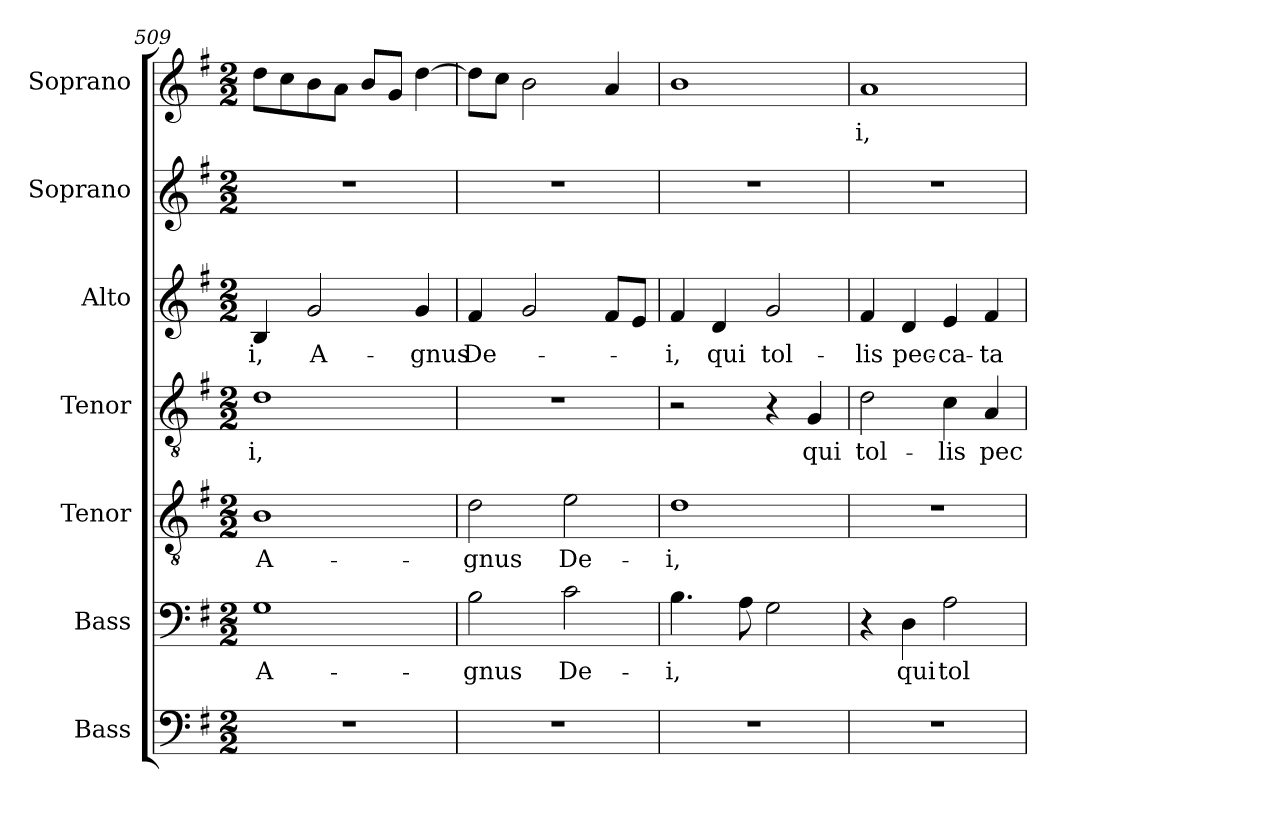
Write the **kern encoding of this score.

**kern	**kern	**text	**kern	**text	**kern	**text	**kern	**text	**kern	**kern	**text
*part7	*part6	*part6	*part5	*part5	*part4	*part4	*part3	*part3	*part2	*part1	*part1
*staff7	*staff6	*staff6	*staff5	*staff5	*staff4	*staff4	*staff3	*staff3	*staff2	*staff1	*staff1
*I"Bass	*I"Bass	*	*I"Tenor	*	*I"Tenor	*	*I"Alto	*	*I"Soprano	*I"Soprano	*
*I'B.	*I'B.	*	*I'T.	*	*I'T.	*	*I'A.	*	*I'S.	*I'S.	*
*clefF4	*clefF4	*	*clefGv2	*	*clefGv2	*	*clefG2	*	*clefG2	*clefG2	*
*	*	*	*ITrd7c12	*	*ITrd7c12	*	*	*	*	*	*
*k[f#]	*k[f#]	*	*k[f#]	*	*k[f#]	*	*k[f#]	*	*k[f#]	*k[f#]	*
*G:	*G:	*	*G:	*	*G:	*	*G:	*	*G:	*G:	*
*M2/2	*M2/2	*	*M2/2	*	*M2/2	*	*M2/2	*	*M2/2	*M2/2	*
=509	=509	=509	=509	=509	=509	=509	=509	=509	=509	=509	=509
!	!	!LO:LY:b:color=#000000	!	!	!	!	!	!	!	!	!
!	!	!	!	!LO:LY:b:color=#000000	!	!	!	!	!	!	!
!	!	!	!	!	!	!LO:LY:b:color=#000000	!	!	!	!	!
!	!	!	!	!	!	!	!	!LO:LY:b:color=#000000	!	!	!
1r	1Gi	A-	1BBi	A-	1Di	-i,	4Bi/	-i,	1r	8ddi\L	.
.	.	.	.	.	.	.	.	.	.	8cci\	.
!	!	!	!	!	!	!	!	!LO:LY:b:color=#000000	!	!	!
.	.	.	.	.	.	.	2gi/	A-	.	8bi\	.
.	.	.	.	.	.	.	.	.	.	8ai\J	.
.	.	.	.	.	.	.	.	.	.	8bi/L	.
.	.	.	.	.	.	.	.	.	.	8gi/J	.
!	!	!	!	!	!	!	!	!LO:LY:b:color=#000000	!	!	!
.	.	.	.	.	.	.	4gi/	-gnus	.	[4ddi\	.
=510	=510	=510	=510	=510	=510	=510	=510	=510	=510	=510	=510
!	!	!LO:LY:b:color=#000000	!	!	!	!	!	!	!	!	!
!	!	!	!	!LO:LY:b:color=#000000	!	!	!	!	!	!	!
!	!	!	!	!	!	!	!	!LO:LY:b:color=#000000	!	!	!
1r	2Bi\	-gnus	2Di\	-gnus	1r	.	4f#i/	De-	1r	8ddi\L]	.
.	.	.	.	.	.	.	.	.	.	8cci\J	.
.	.	.	.	.	.	.	2gi/	.	.	2bi\	.
!	!	!LO:LY:b:color=#000000	!	!	!	!	!	!	!	!	!
!	!	!	!	!LO:LY:b:color=#000000	!	!	!	!	!	!	!
.	2ci\	De-	2Ei\	De-	.	.	.	.	.	.	.
.	.	.	.	.	.	.	8f#i/L	.	.	4ai/	.
.	.	.	.	.	.	.	8ei/J	.	.	.	.
!!LO:LB:g=z
=511	=511	=511	=511	=511	=511	=511	=511	=511	=511	=511	=511
!	!	!LO:LY:b:color=#000000	!	!	!	!	!	!	!	!	!
!	!	!	!	!LO:LY:b:color=#000000	!	!	!	!	!	!	!
!	!	!	!	!	!	!	!	!LO:LY:b:color=#000000	!	!	!
1r	4.Bi\	-i,	1Di	-i,	2r	.	4f#i/	-i,	1r	1bi	.
!	!	!	!	!	!	!	!	!LO:LY:b:color=#000000	!	!	!
.	.	.	.	.	.	.	4di/	qui	.	.	.
.	8Ai\	.	.	.	.	.	.	.	.	.	.
!	!	!	!	!	!	!	!	!LO:LY:b:color=#000000	!	!	!
.	2Gi\	.	.	.	4r	.	2gi/	tol-	.	.	.
!	!	!	!	!	!	!LO:LY:b:color=#000000	!	!	!	!	!
.	.	.	.	.	4GGi/	qui	.	.	.	.	.
=512	=512	=512	=512	=512	=512	=512	=512	=512	=512	=512	=512
!	!	!	!	!	!	!LO:LY:b:color=#000000	!	!	!	!	!
!	!	!	!	!	!	!	!	!LO:LY:b:color=#000000	!	!	!
!	!	!	!	!	!	!	!	!	!	!	!LO:LY:b:color=#000000
1r	4r	.	1r	.	2Di\	tol-	4f#i/	-lis	1r	1ai	-i,
!	!	!LO:LY:b:color=#000000	!	!	!	!	!	!	!	!	!
!	!	!	!	!	!	!	!	!LO:LY:b:color=#000000	!	!	!
.	4Di\	qui	.	.	.	.	4di/	pec-	.	.	.
!	!	!LO:LY:b:color=#000000	!	!	!	!	!	!	!	!	!
!	!	!	!	!	!	!LO:LY:b:color=#000000	!	!	!	!	!
!	!	!	!	!	!	!	!	!LO:LY:b:color=#000000	!	!	!
.	2Ai\	tol-	.	.	4Ci\	-lis	4ei/	-ca-	.	.	.
!	!	!	!	!	!	!LO:LY:b:color=#000000	!	!	!	!	!
!	!	!	!	!	!	!	!	!LO:LY:b:color=#000000	!	!	!
.	.	.	.	.	4AAi/	pec-	4f#i/	-ta	.	.	.
=	=	=	=	=	=	=	=	=	=	=	=
*-	*-	*-	*-	*-	*-	*-	*-	*-	*-	*-	*-
